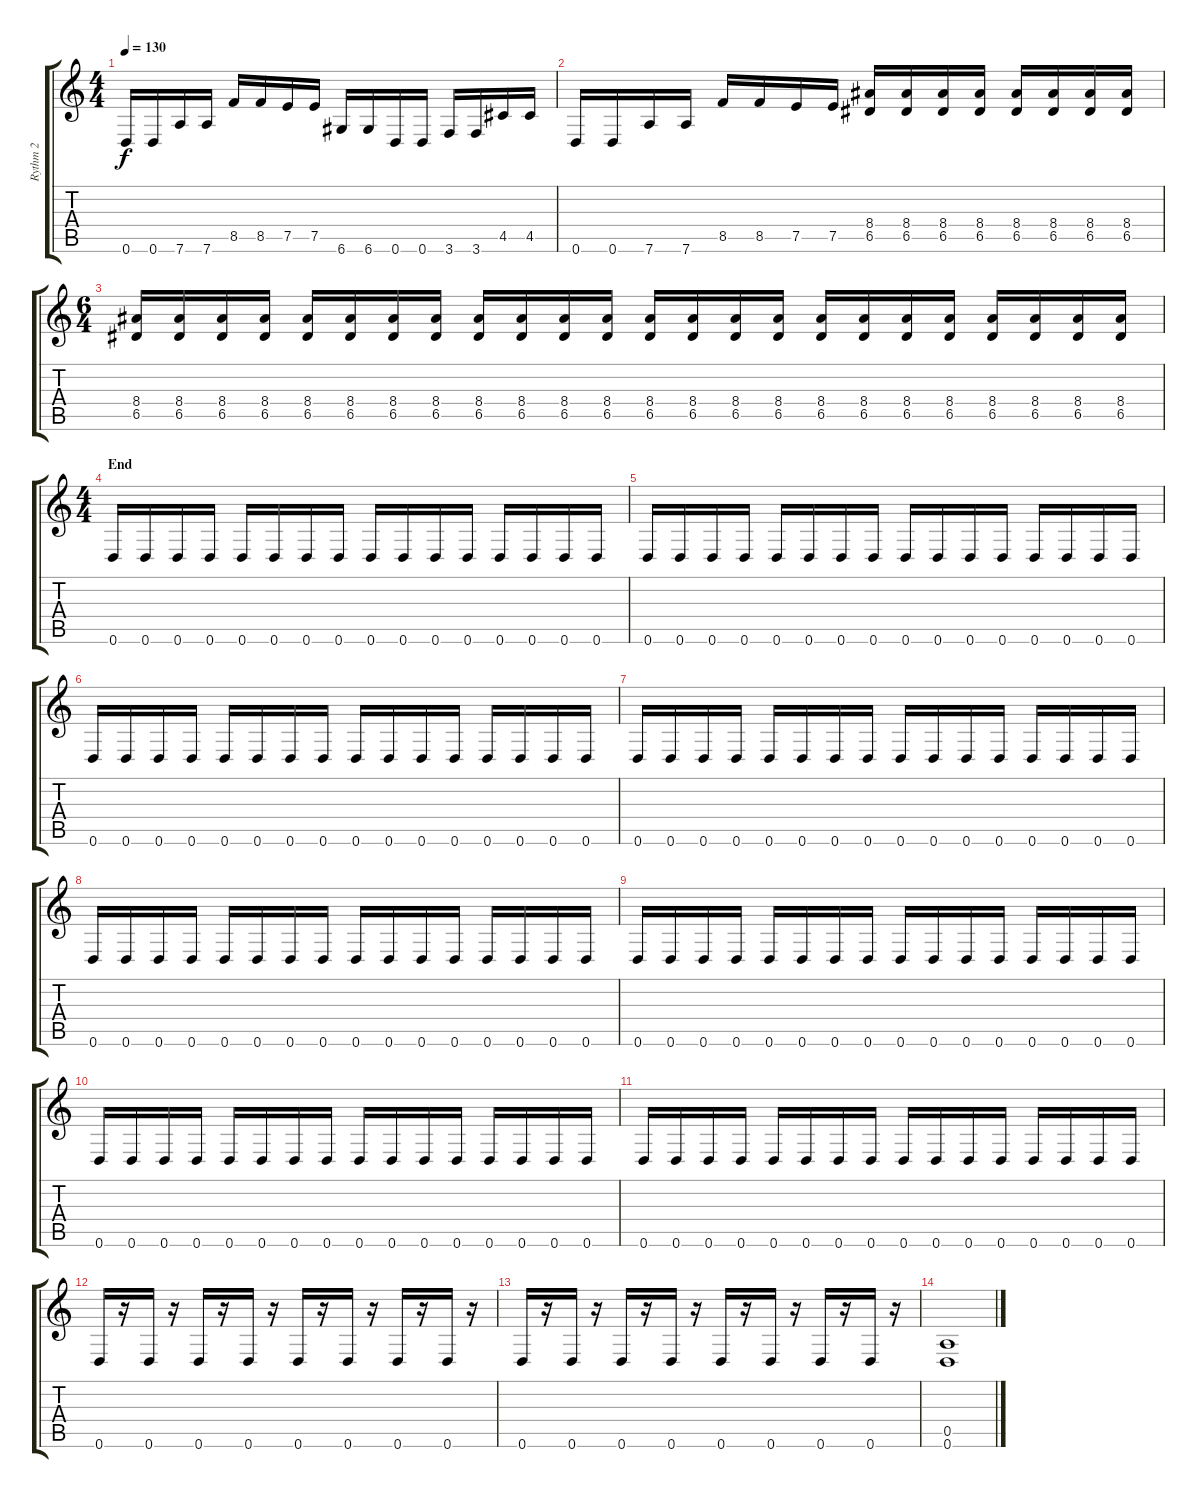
\track ("Rythm 2" "Rythm 2") {instrument distortionguitar}
\staff {score tabs}
\tuning (E4 B3 G3 D3 A2 D2) {hide}
\ts (4 4)
\tempo 130
\clef g2
\ks c
0.6.16{dy f} 0.6.16 7.6.16 7.6.16 8.5.16 8.5.16 7.5.16 7.5.16 6.6.16 6.6.16 0.6.16 0.6.16 3.6.16 3.6.16 4.5.16 4.5.16 |
0.6.16 0.6.16 7.6.16 7.6.16 8.5.16 8.5.16 7.5.16 7.5.16 (8.4 6.5).16 (8.4 6.5).16 (8.4 6.5).16 (8.4 6.5).16 (8.4 6.5).16 (8.4 6.5).16 (8.4 6.5).16 (8.4 6.5).16 |
\ts (6 4)
(8.4 6.5).16 (8.4 6.5).16 (8.4 6.5).16 (8.4 6.5).16 (8.4 6.5).16 (8.4 6.5).16 (8.4 6.5).16 (8.4 6.5).16 (8.4 6.5).16 (8.4 6.5).16 (8.4 6.5).16 (8.4 6.5).16 (8.4 6.5).16 (8.4 6.5).16 (8.4 6.5).16 (8.4 6.5).16 (8.4 6.5).16 (8.4 6.5).16 (8.4 6.5).16 (8.4 6.5).16 (8.4 6.5).16 (8.4 6.5).16 (8.4 6.5).16 (8.4 6.5).16 |
\ts (4 4)
\section ("" "End")
0.6.16 0.6.16 0.6.16 0.6.16 0.6.16 0.6.16 0.6.16 0.6.16 0.6.16 0.6.16 0.6.16 0.6.16 0.6.16 0.6.16 0.6.16 0.6.16 |
0.6.16 0.6.16 0.6.16 0.6.16 0.6.16 0.6.16 0.6.16 0.6.16 0.6.16 0.6.16 0.6.16 0.6.16 0.6.16 0.6.16 0.6.16 0.6.16 |
0.6.16 0.6.16 0.6.16 0.6.16 0.6.16 0.6.16 0.6.16 0.6.16 0.6.16 0.6.16 0.6.16 0.6.16 0.6.16 0.6.16 0.6.16 0.6.16 |
0.6.16 0.6.16 0.6.16 0.6.16 0.6.16 0.6.16 0.6.16 0.6.16 0.6.16 0.6.16 0.6.16 0.6.16 0.6.16 0.6.16 0.6.16 0.6.16 |
0.6.16 0.6.16 0.6.16 0.6.16 0.6.16 0.6.16 0.6.16 0.6.16 0.6.16 0.6.16 0.6.16 0.6.16 0.6.16 0.6.16 0.6.16 0.6.16 |
0.6.16 0.6.16 0.6.16 0.6.16 0.6.16 0.6.16 0.6.16 0.6.16 0.6.16 0.6.16 0.6.16 0.6.16 0.6.16 0.6.16 0.6.16 0.6.16 |
0.6.16 0.6.16 0.6.16 0.6.16 0.6.16 0.6.16 0.6.16 0.6.16 0.6.16 0.6.16 0.6.16 0.6.16 0.6.16 0.6.16 0.6.16 0.6.16 |
0.6.16 0.6.16 0.6.16 0.6.16 0.6.16 0.6.16 0.6.16 0.6.16 0.6.16 0.6.16 0.6.16 0.6.16 0.6.16 0.6.16 0.6.16 0.6.16 |
0.6.16 r.16 0.6.16 r.16 0.6.16 r.16 0.6.16 r.16 0.6.16 r.16 0.6.16 r.16 0.6.16 r.16 0.6.16 r.16 |
0.6.16 r.16 0.6.16 r.16 0.6.16 r.16 0.6.16 r.16 0.6.16 r.16 0.6.16 r.16 0.6.16 r.16 0.6.16 r.16 |
(0.5 0.6).1
